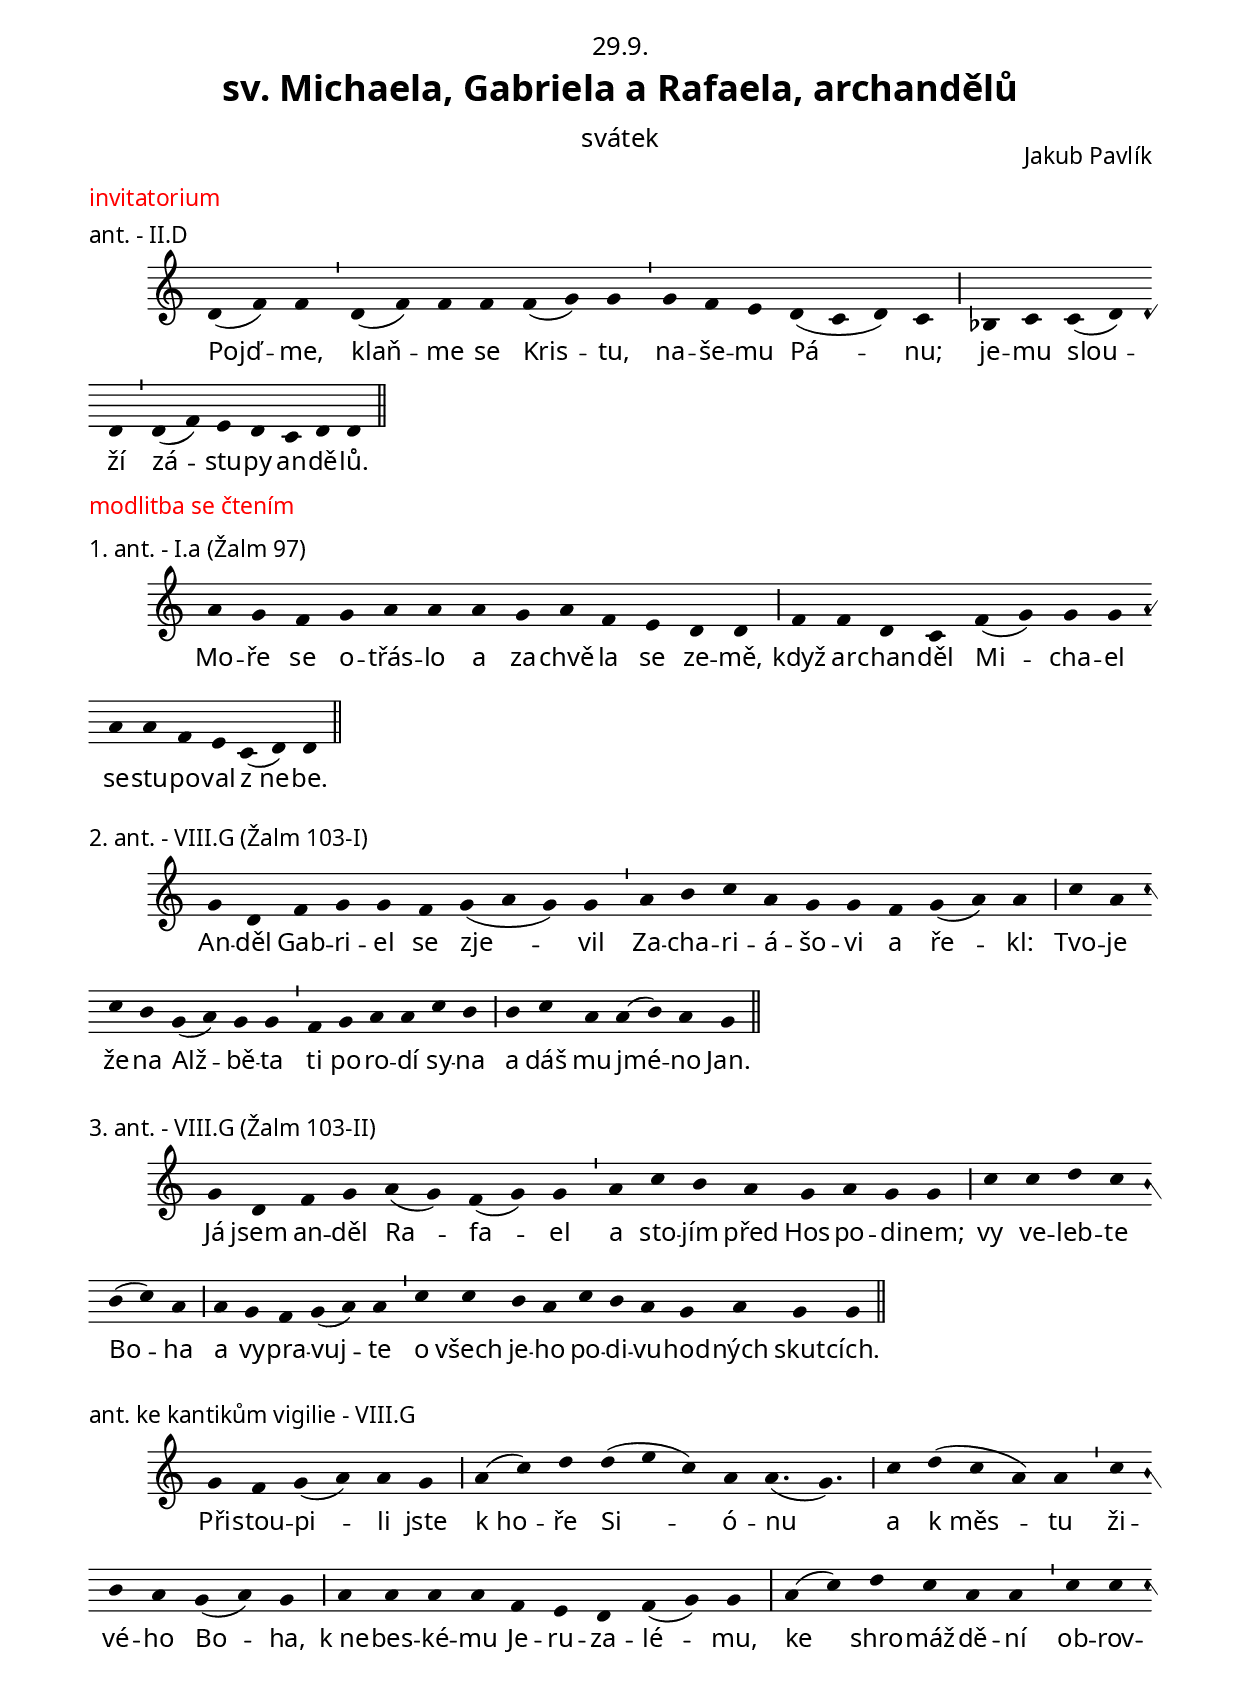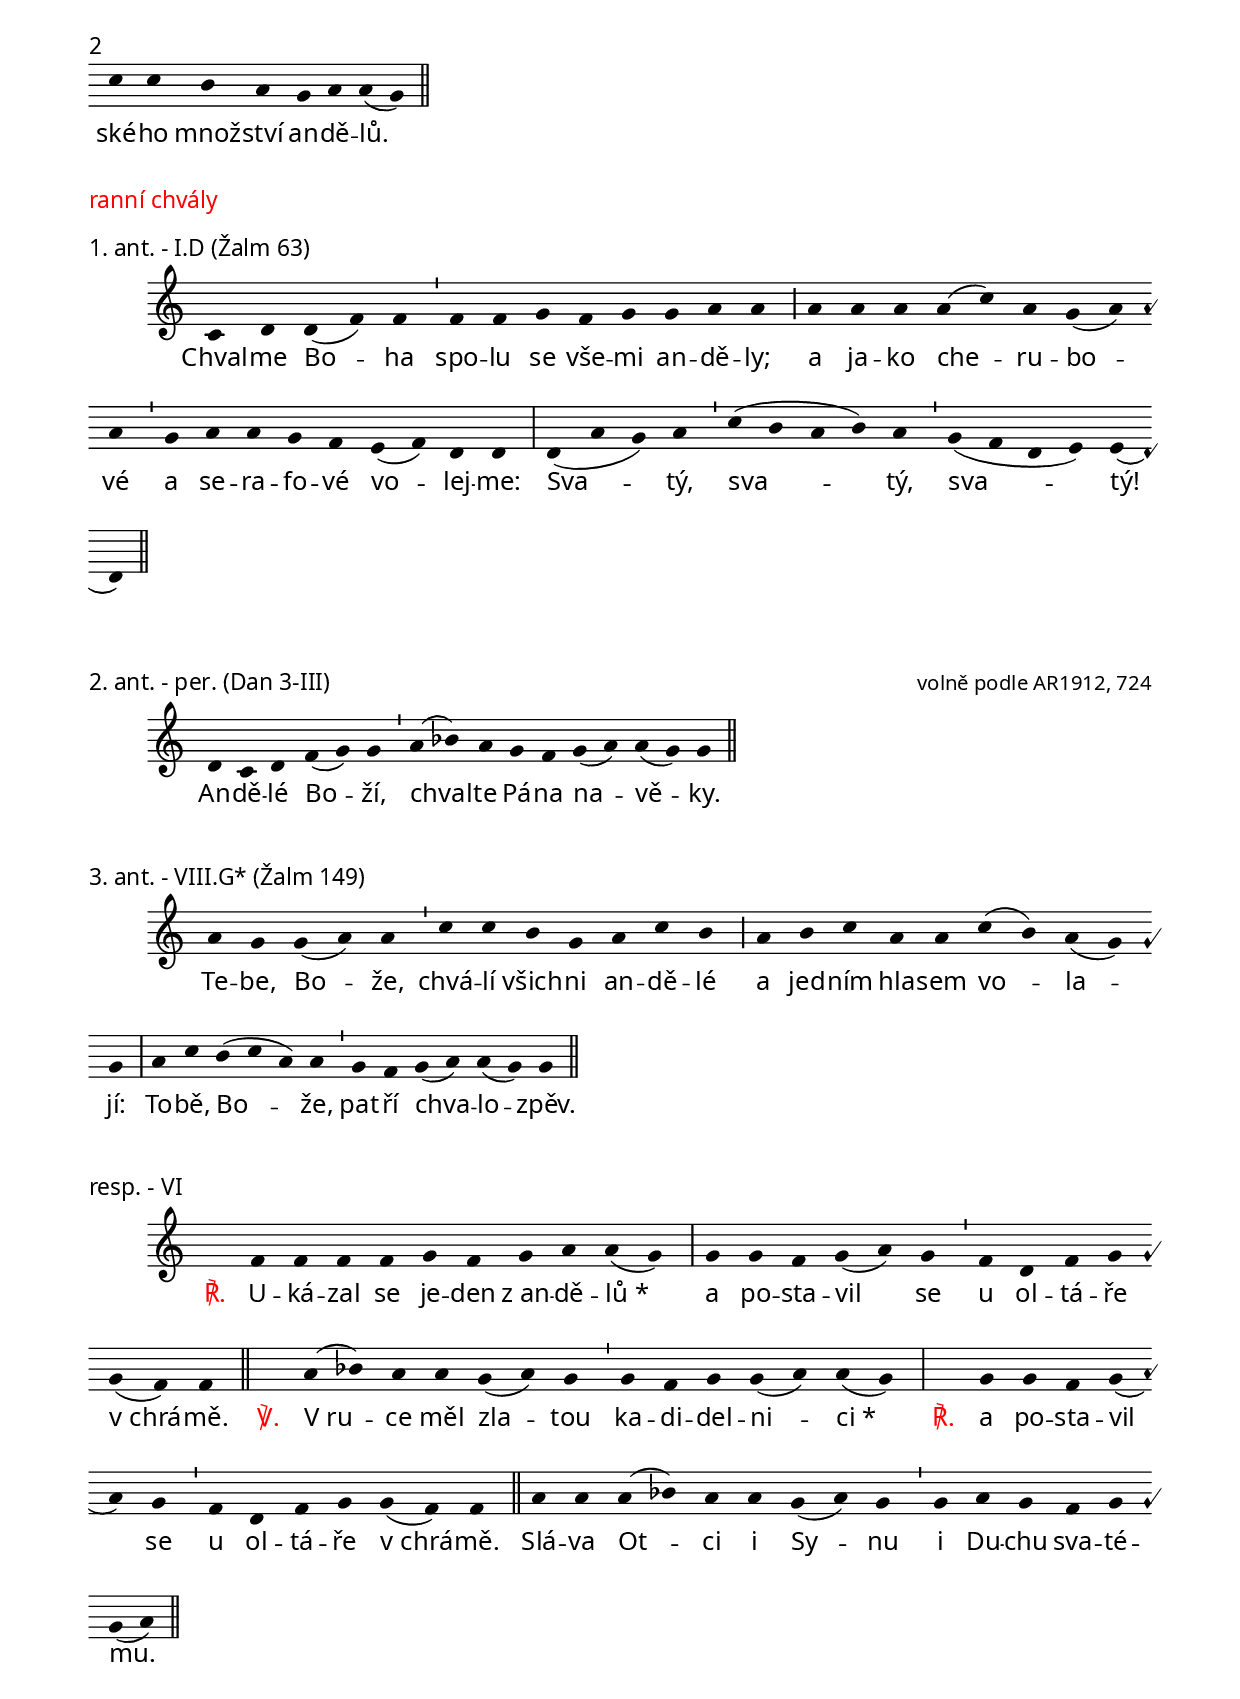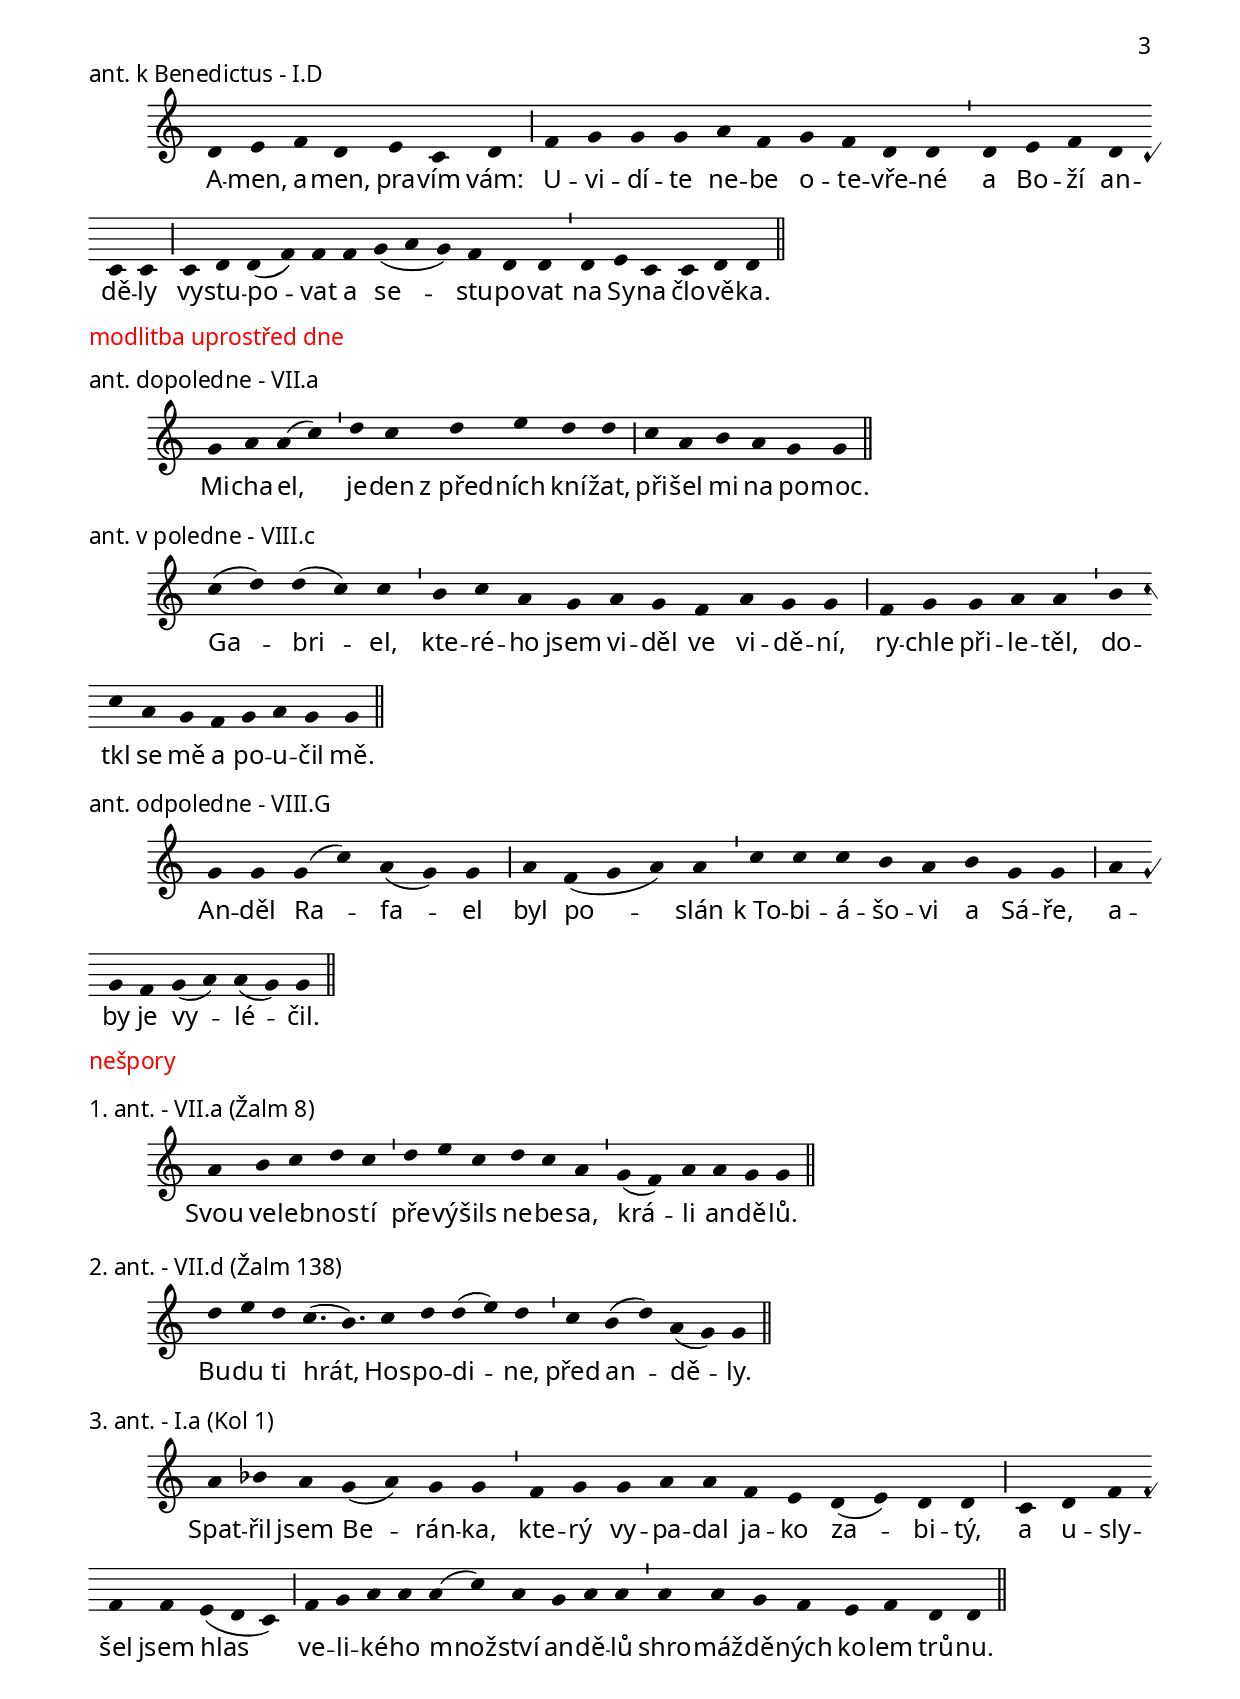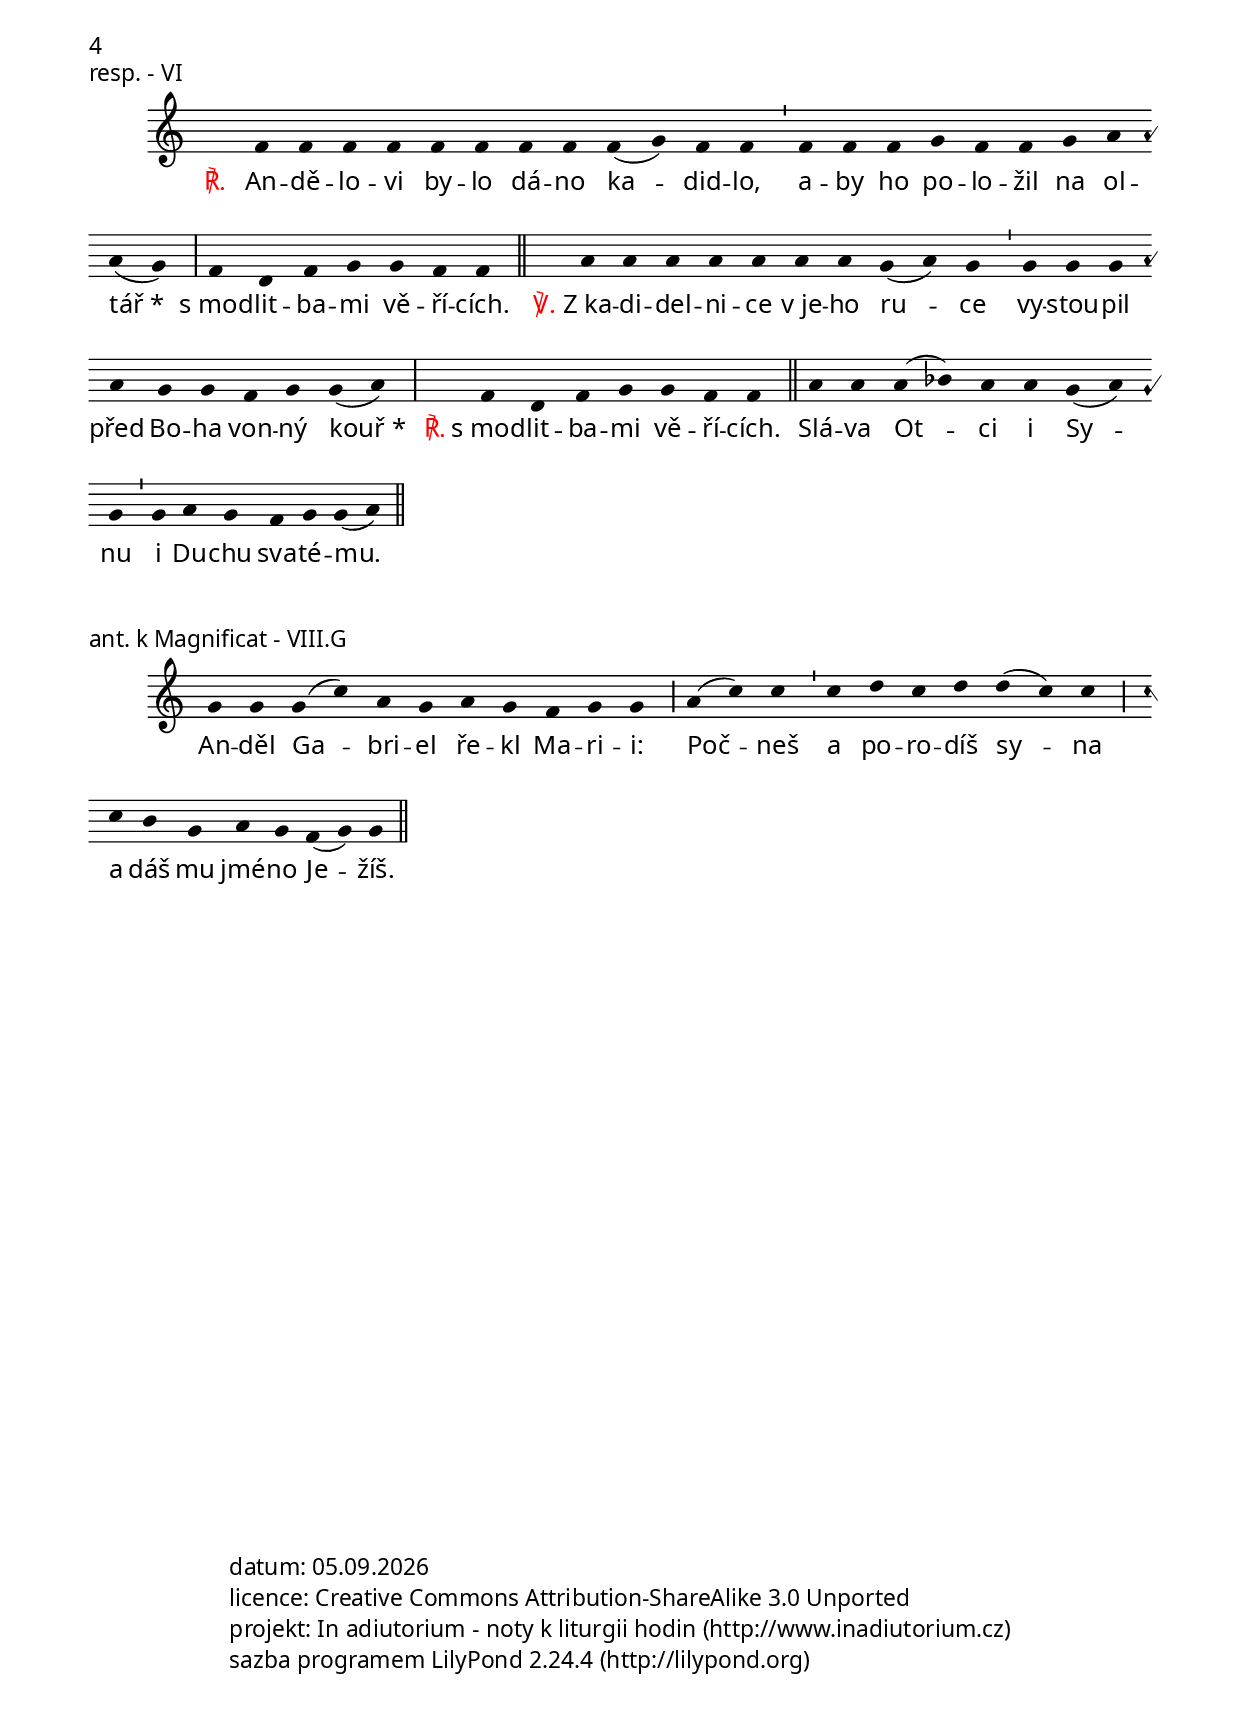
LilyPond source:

\version "2.15.40"

\include "../spolecne.ly"
\include "../dilyresponsorii.ly"

\header {
  title = \markup\titleSvatek
            "sv. Michaela, Gabriela a Rafaela, archandělů"
            svátek
            29.9.
  composer = "Jakub Pavlík"
}

\markup {\nadpisHodinka {"invitatorium"}}

\score {
  \relative c' {
    \choralniRezim
    d4( f) f \barMin d( f) f f f( g) g \barMin
    g f e d( c d) c \barMaior
    bes c c( d) d \barMin d( f) e d c d d \barFinalis
  }
  \addlyrics {
    Pojď -- me, klaň -- me se Kris -- tu,
    na -- še -- mu Pá -- nu;
    je -- mu slou -- ží zá -- stu -- py an -- dě -- lů.
  }
  \header {
    quid = "ant."
    modus = "II"
    differentia = "D"
    psalmus = ""
    fial = "pust_svatytyden.ly#invit?zacatek=12"
    id = "invit"
    piece = \markup {\sestavTitulekBezZalmu}
  }
}

\markup {\nadpisHodinka {"modlitba se čtením"}}

\score {
  \relative c'' {
    \choralniRezim
    a4 g f g a a
    a g a f e d d \barMaior
    f f d c f( g) g g
    a a f e c( d) d \barFinalis
  }
  \addlyrics {
    Mo -- ře se o -- třás -- lo
    a za -- chvě -- la se ze -- mě,
    když ar -- chan -- děl Mi -- cha -- el
    se -- stu -- po -- val z_ne -- be.
  }
  \header {
    quid = "1. ant."
    modus = "I"
    differentia = "a"
    psalmus = "Žalm 97"
    id = "mc-a1"
    piece = \markup {\sestavTitulek}
  }
}

\score {
  \relative c'' {
    \choralniRezim
    g4 d f g g f g( a g) g \barMin
    a b c a g g f g( a) a \barMaior
    c a c b g( a) g g \barMin
    f g a a c b \barMaior
    b c a a( b) a g \barFinalis
  }
  \addlyrics {
    An -- děl Gab -- ri -- el se zje -- vil
    Za -- cha -- ri -- á -- šo -- vi a ře -- kl:
    Tvo -- je že -- na Alž -- bě -- ta
    ti po -- ro -- dí sy -- na
    a dáš mu jmé -- no Jan.
  }
  \header {
    quid = "2. ant."
    modus = "VIII"
    differentia = "G"
    psalmus = "Žalm 103-I"
    id = "mc-a2"
    piece = \markup {\sestavTitulek}
  }
}

\score {
  \relative c'' {
    \choralniRezim
    g4 d f g a( g) f( g) g \barMin
    a c b a g a g g \barMaior
    c c d c b( c) a \barMaior
    a g f g( a) a \barMin
    c c b a c b a g a g g \barFinalis
  }
  \addlyrics {
    Já jsem an -- děl Ra -- fa -- el
    a sto -- jím před Hos -- po -- di -- nem;
    vy ve -- leb -- te Bo -- ha
    a vy -- pra -- vuj -- te
    o všech je -- ho po -- di -- vu -- hod -- ných skut -- cích.
  }
  \header {
    quid = "3. ant."
    modus = "VIII"
    differentia = "G"
    psalmus = "Žalm 103-II"
    id = "mc-a3"
    piece = \markup {\sestavTitulek}
  }
}

\score {
  \relative c'' {
    \choralniRezim
    g4 f g( a) a g \barMaior
    a( c) d d( e c) a a4.( g) \barMaior
    c4 d( c a) a \barMin c b a g( a) g \barMaior
    a a a a f e d f( g) g \barMax
    a( c) d c a a \barMin
    c c c c b a g a a( g) \barFinalis
  }
  \addlyrics {
    Při -- stou -- pi -- li jste k_ho -- ře Si -- ó -- nu
    a k_měs -- tu ži -- vé -- ho Bo -- ha,
    k_ne -- bes -- ké -- mu Je -- ru -- za -- lé -- mu,
    ke shro -- máž -- dě -- ní
    ob -- rov -- ské -- ho množ -- ství an -- dě -- lů.
  }
  \header {
    quid = "ant. ke kantikům vigilie"
    modus = "VIII"
    differentia = "G"
    psalmus = ""
    placet = "zdrojová antifona se změnila"
    fial = "antifony/velikonoce_tyden2_3utery.ly#rch-a1?delsi_text"
    id = "mc-avig"
    piece = \markup {\sestavTitulekBezZalmu}
  }
}

\markup {\nadpisHodinka {"ranní chvály"}}

\score {
  \relative c' {
    \choralniRezim
    c4 d d( f) f \barMin
    f f g f g g a a \barMaior
    a a a a( c) a g( a) a \barMin g a a g f e( f) d d \barMax
    d4( a' g) a \barMin c( b a b) a \barMin g( f d e) e( d) \barFinalis
  }
  \addlyrics {
    Chval -- me Bo -- ha
    spo -- lu se vše -- mi an -- dě -- ly;
    a ja -- ko che -- ru -- bo -- vé a se -- ra -- fo -- vé vo -- lej -- me:
    Sva -- tý, sva -- tý, sva -- tý!
  }
  \header {
    quid = "1. ant."
    modus = "I"
    differentia = "D"
    psalmus = "Žalm 63"
    id = "rch-a1"
    piece = \markup {\sestavTitulek}
  }
}

\score {
  \relative c' {
    \choralniRezim
    d4 c d f( g) g \barMin
    a( bes) a g f g( a) a( g) g \barFinalis
  }
  \addlyrics {
    An -- dě -- lé Bo -- ží,
    chval -- te Pá -- na na -- vě -- ky.
  }
  \header {
    fons_externus = "volně podle AR1912, 724"
    quid = "2. ant."
    modus = "per"
    differentia = ""
    psalmus = "Dan 3-III"
    id = "rch-a2"
    piece = \markup {\sestavTitulek}
  }
}

\score {
  \relative c'' {
    \choralniRezim
    a4 g g( a) a \barMin
    c c b g a c b \barMaior
    a b c a a c( b) a( g) g \barMax
    a c b( c a) a \barMin g f g( a) a( g) g \barFinalis
  }
  \addlyrics {
    Te -- be, Bo -- že,
    chvá -- lí všich -- ni an -- dě -- lé
    a jed -- ním hla -- sem vo -- la -- jí:
    To -- bě, Bo -- že, pat -- ří chva -- lo -- zpěv.
  }
  \header {
    quid = "3. ant."
    modus = "VIII"
    differentia = "G*"
    psalmus = "Žalm 149"
    id = "rch-a3"
    piece = \markup {\sestavTitulek}
  }
}

\score {
  \relative c' {
    \choralniRezim

    % R
    \neviditelna f
    f4 f f f g f g a a( g) \barMax
    g g f g( a) g \barMin f d f g g( f) f \barFinalis
    % V
    \neviditelna a
    a4( bes) a a g( a) g \barMin g f g g( a) a( g) \barMax
    % R
    \neviditelna a
    g g f g( a) g \barMin f d f g g( f) f \barFinalis
    % Slava
    \respVIdoxologie \barFinalis
  }
  \addlyrics {
    \Response U -- ká -- zal se je -- den z_an -- dě -- lů_*
    a po -- sta -- vil se u ol -- tá -- ře v_chrá -- mě.
    \Verse V_ru -- ce měl zla -- tou ka -- di -- del -- ni -- ci_*
    \Response a po -- sta -- vil se u ol -- tá -- ře v_chrá -- mě.
    \textRespDoxologie
  }
  \header {
    quid = "resp."
    modus = "VI"
    id = "rch-r"
    piece = \markup {\sestavTitulekResp}
  }
}

\score {
  \relative c' {
    \choralniRezim
    d4 e f d e c d \barMaior
    f g g g a f g f d d \barMin
    d e f d c c \barMaior
    c d d( f) f f g( a g) f d d \barMin
    d e c c d d \barFinalis
  }
  \addlyrics {
    A -- men, a -- men, pra -- vím vám:
    U -- vi -- dí -- te ne -- be o -- te -- vře -- né
    a Bo -- ží an -- dě -- ly
    vy -- stu -- po -- vat a se -- stu -- po -- vat
    na Sy -- na člo -- vě -- ka.
  }
  \header {
    quid = "ant. k Benedictus"
    modus = "I"
    differentia = "D"
    psalmus = ""
    id = "rch-aben"
    piece = \markup {\sestavTitulekBezZalmu}
  }
}

\markup {\nadpisHodinka {"modlitba uprostřed dne"}}

\score {
  \relative c'' {
    \choralniRezim
    g4 a a( c) \barMin
    d c d e d d \barMaior
    c a b a g g \barFinalis
  }
  \addlyrics {
    Mi -- cha -- el,
    je -- den z_před -- ních kní -- žat,
    při -- šel mi na po -- moc.
  }
  \header {
    quid = "ant. dopoledne"
    modus = "VII"
    differentia = "a"
    psalmus = ""
    id = "tercie"
    piece = \markup {\sestavTitulekBezZalmu}
  }
}

\score {
  \relative c'' {
    \choralniRezim
    c4( d) d( c) c \barMin
    b c a g a g f a g g \barMaior
    f g g a a \barMin
    b c a g f g a g g \barFinalis
  }
  \addlyrics {
    Ga -- bri -- el,
    kte -- ré -- ho jsem vi -- děl ve vi -- dě -- ní,
    ry -- chle při -- le -- těl,
    do -- tkl se mě a po -- u -- čil mě.
  }
  \header {
    quid = "ant. v poledne"
    modus = "VIII"
    differentia = "c"
    psalmus = ""
    id = "sexta"
    piece = \markup {\sestavTitulekBezZalmu}
  }
}

\score {
  \relative c'' {
    \choralniRezim
    g4 g g( c) a( g) g \barMaior
    a f( g a) a \barMin c c c b a b g g \barMaior
    a g f g( a) a( g) g \barFinalis
  }
  \addlyrics {
    An -- děl Ra -- fa -- el
    byl po -- slán k_To -- bi -- á -- šo -- vi a Sá -- ře,
    a -- by je vy -- lé -- čil.
  }
  \header {
    quid = "ant. odpoledne"
    modus = "VIII"
    differentia = "G"
    psalmus = ""
    fial = "sanktoral/0319josef.ly#1ne-a2?zacatek=8"
    id = "nona"
    piece = \markup {\sestavTitulekBezZalmu}
  }
}

\markup {\nadpisHodinka {"nešpory"}}

\score {
  \relative c'' {
    \choralniRezim
    a4 b c d c \barMin
    d e c d c a \barMin
    g( f) a a g g \barFinalis
  }
  \addlyrics {
    Svou ve -- leb -- nos -- tí
    pře -- vý -- šils ne -- be -- sa,
    krá -- li an -- dě -- lů.
  }
  \header {
    quid = "1. ant."
    modus = "VII"
    differentia = "a"
    psalmus = "Žalm 8"
    id = "ne-a1"
    piece = \markup {\sestavTitulek}
  }
}

\score {
  \relative c'' {
    \choralniRezim
    d4 e d c4.( b) c4 d d( e) d \barMin c b( d) a( g) g \barFinalis
  }
  \addlyrics {
    Bu -- du ti hrát, Hos -- po -- di -- ne, před an -- dě -- ly.
  }
  \header {
    quid = "2. ant."
    modus = "VII"
    differentia = "d"
    psalmus = "Žalm 138"
    fial = "antifony/tyden4_3utery.ly#ne-ant2"
    id = "ne-a2"
    piece = \markup {\sestavTitulek}
  }
}

\score {
  \relative c'' {
    \choralniRezim
    a4 bes a g( a) g g \barMin
    f g g a a f e d( e) d d \barMaior
    c d f f f e( d c) \barMaior
    f g a a a( c) a g a a \barMin
    a a g f e f d d \barFinalis
  }
  \addlyrics {
    Spat -- řil jsem Be -- rán -- ka,
    kte -- rý vy -- pa -- dal ja -- ko za -- bi -- tý,
    a u -- sly -- šel jsem hlas
    ve -- li -- ké -- ho množ -- ství an -- dě -- lů
    shro -- máž -- dě -- ných ko -- lem trů -- nu.
  }
  \header {
    quid = "3. ant."
    modus = "I"
    differentia = "a"
    psalmus = "Kol 1"
    id = "ne-a3"
    piece = \markup {\sestavTitulek}
  }
}

\score {
  \relative c' {
    \choralniRezim

    % R
    \neviditelna d
    f4 f f f f f f f f( g) f f \barMin
    f f f g f f g a a( g) \barMax
    f d f g g f f \barFinalis
    % V
    \neviditelna a
    a4 a a a a a a g( a) g \barMin g g g a g g f g g( a) \barMax
    % R
    \neviditelna a
    f d f g g f f \barFinalis
    % Slava
    \respVIdoxologie \barFinalis
  }
  \addlyrics {
    \Response An -- dě -- lo -- vi by -- lo dá -- no ka -- did -- lo,
    a -- by ho po -- lo -- žil na ol -- tář_*
    s_mod -- lit -- ba -- mi vě -- ří -- cích.
    \Verse Z_ka -- di -- del -- ni -- ce v_je -- ho ru -- ce
    vy -- stou -- pil před Bo -- ha von -- ný kouř_*
    \Response s_mod -- lit -- ba -- mi vě -- ří -- cích.
    \textRespDoxologie
  }
  \header {
    quid = "resp."
    modus = "VI"
    id = "ne-r"
    piece = \markup {\sestavTitulekResp}
  }
}

\score {
  \relative c'' {
    \choralniRezim
    g4 g g( c) a g a g f g g \barMaior
    a( c) c \barMin c d c d d( c) c \barMaior
    c b g a g f( g) g \barFinalis
  }
  \addlyrics {
    An -- děl Ga -- bri -- el ře -- kl Ma -- ri -- i:
    Poč -- neš
    a po -- ro -- díš sy -- na
    a dáš mu jmé -- no Je -- žíš.
  }
  \header {
    quid = "ant. k Magnificat"
    modus = "VIII"
    differentia = "G"
    psalmus = ""
    id = "ne-amag"
    piece = \markup {\sestavTitulekBezZalmu}
  }
}
